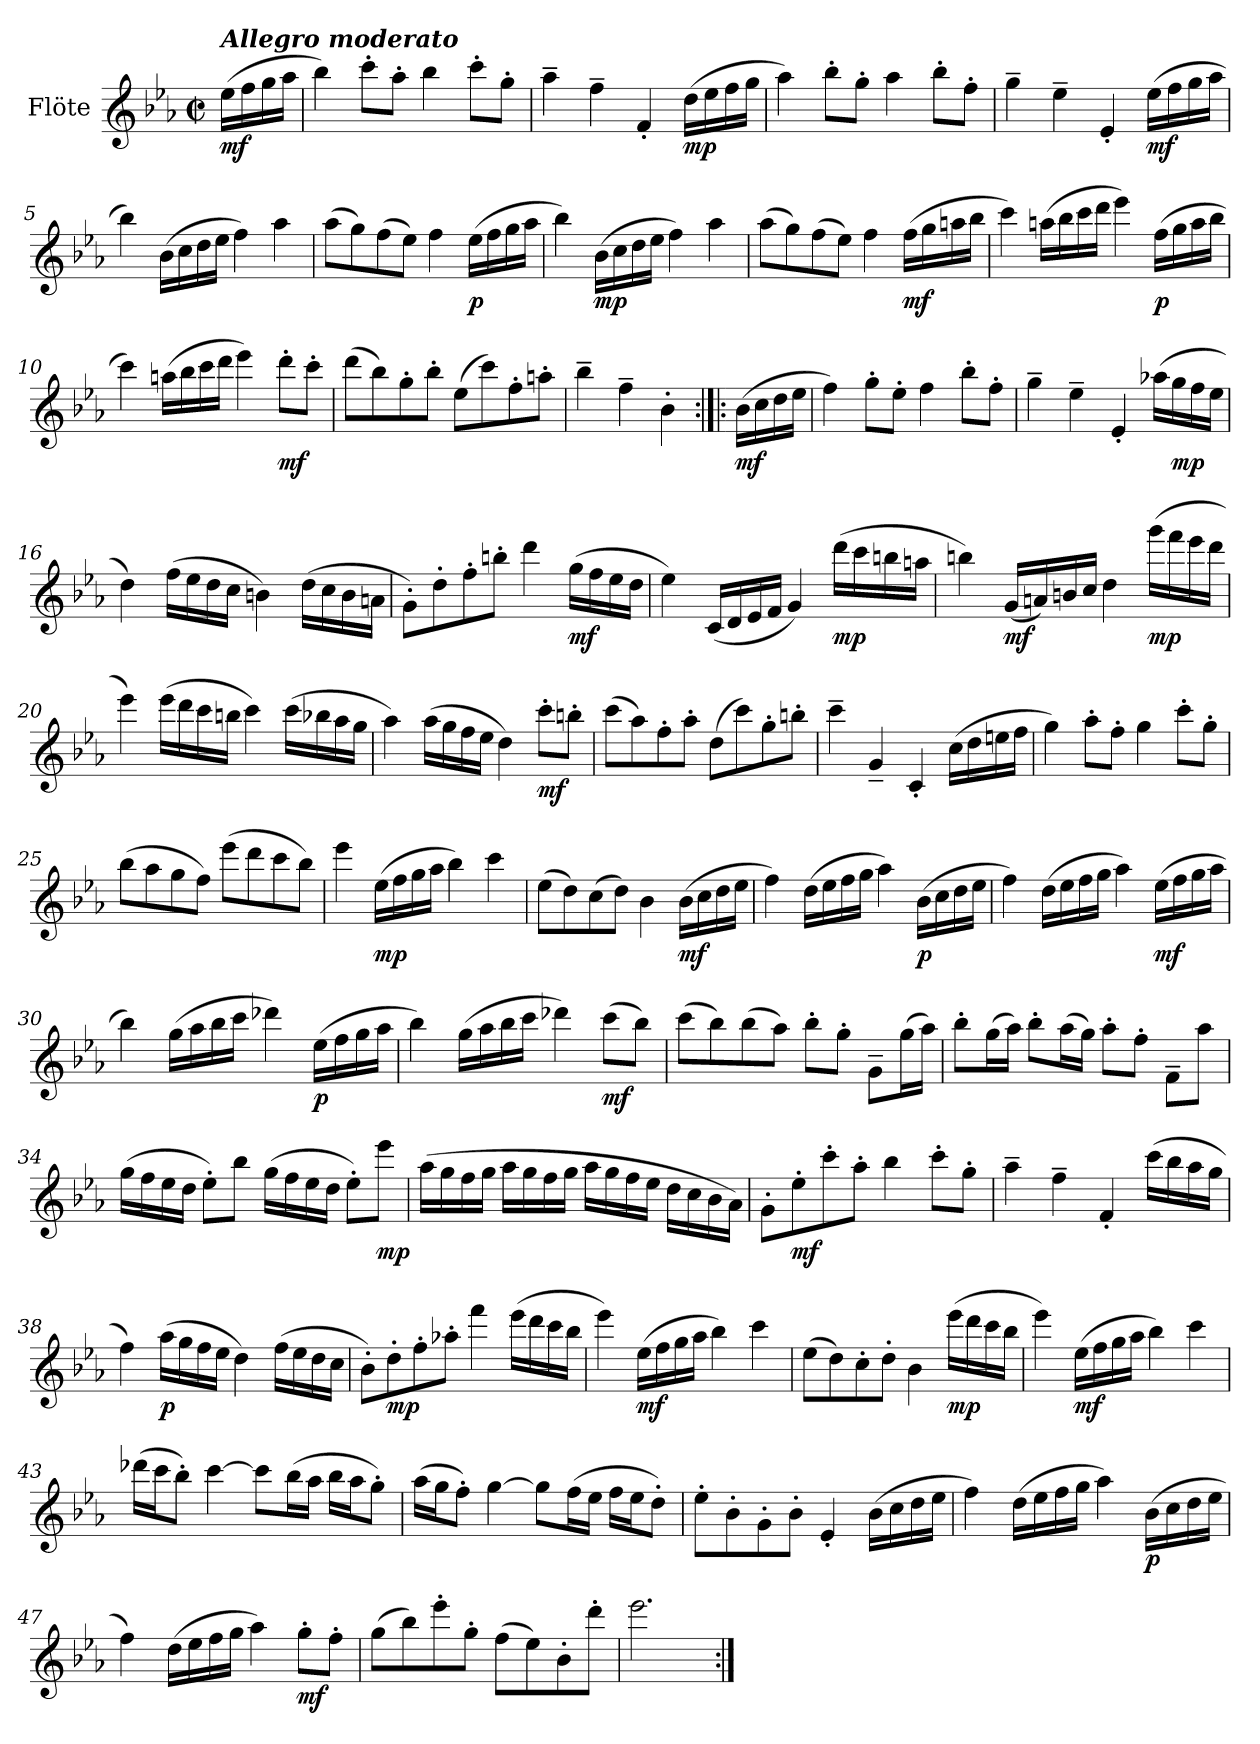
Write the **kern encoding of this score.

**kern	**dynam
*part1	*part1
*staff1	*staff1
*I"Flöte	*
*I'Fl.	*
*clefG2	*
*k[b-e-a-]	*
*M2/2	*
*met(c|)	*
*MM128	*
=	=
!LO:TX:a:Bi:t=Allegro moderato	!
!	!LO:DY:b
(>16ee-\LL	mf
16ff\	.
16gg\	.
16aa-\JJ	.
=1	=1
4bb-\)	.
8ccc'\L	.
8aa-'\J	.
4bb-\	.
8ccc'\L	.
8gg'\J	.
=2	=2
4aa-~\	.
4ff~\	.
4f'/	.
!	!LO:DY:b
(>16dd\LL	mp
16ee-\	.
16ff\	.
16gg\JJ	.
=3	=3
4aa-\)	.
8bb-'\L	.
8gg'\J	.
4aa-\	.
8bb-'\L	.
8ff'\J	.
=4	=4
4gg~\	.
4ee-~\	.
4e-'/	.
!	!LO:DY:b
(>16ee-\LL	mf
16ff\	.
16gg\	.
16aa-\JJ	.
=5	=5
4bb-\)	.
(>16b-\LL	.
16cc\	.
16dd\	.
16ee-\JJ	.
4ff\)	.
4aa-\	.
!!LO:LB:g=z
=6	=6
(>8aa-\L	.
8gg\)	.
(>8ff\	.
8ee-\J)	.
4ff\	.
!	!LO:DY:b
(>16ee-\LL	p
16ff\	.
16gg\	.
16aa-\JJ	.
=7	=7
4bb-\)	.
!	!LO:DY:b
(>16b-\LL	mp
16cc\	.
16dd\	.
16ee-\JJ	.
4ff\)	.
4aa-\	.
=8	=8
(>8aa-\L	.
8gg\)	.
(>8ff\	.
8ee-\J)	.
4ff\	.
!	!LO:DY:b
(>16ff\LL	mf
16gg\	.
16aan\	.
16bb-\JJ	.
=9	=9
4ccc\)	.
(>16aan\LL	.
16bb-\	.
16ccc\	.
16ddd\JJ	.
4eee-\)	.
!	!LO:DY:b
(>16ff\LL	p
16gg\	.
16aa\	.
16bb-\JJ	.
!!LO:LB:g=z
=10	=10
4ccc\)	.
(>16aan\LL	.
16bb-\	.
16ccc\	.
16ddd\JJ	.
4eee-\)	.
!	!LO:DY:b
8ddd'\L	mf
8ccc'\J	.
=11	=11
(>8ddd\L	.
8bb-\)	.
8gg'\	.
8bb-'\J	.
(>8ee-\L	.
8ccc\)	.
8ff'\	.
8aan'\J	.
=12	=12
4bb-~\	.
4ff~\	.
4b-'\	.
=13:|!|:	=13:|!|:
!	!LO:DY:b
(>16b-\LL	mf
16cc\	.
16dd\	.
16ee-\JJ	.
=14	=14
4ff\)	.
8gg'\L	.
8ee-'\J	.
4ff\	.
8bb-'\L	.
8ff'\J	.
=15	=15
4gg~\	.
4ee-~\	.
4e-'/	.
(>16aa-X\LL	.
!	!LO:DY:b
16gg\	mp
16ff\	.
16ee-\JJ	.
!!LO:LB:g=z
=16	=16
4dd\)	.
(>16ff\LL	.
16ee-\	.
16dd\	.
16cc\JJ	.
4bn\)	.
(>16dd\LL	.
16cc\	.
16b\	.
16an\JJ	.
=17	=17
8g'\L)	.
8dd'\	.
8ff'\	.
8bbn'\J	.
4ddd\	.
!	!LO:DY:b
(>16gg\LL	mf
16ff\	.
16ee-\	.
16dd\JJ	.
=18	=18
4ee-\)	.
(<16c/LL	.
16d/	.
16e-/	.
16f/JJ	.
4g/)	.
!	!LO:DY:b
(>16ddd\LL	mp
16ccc\	.
16bbn\	.
16aan\JJ	.
=19	=19
4bbn\)	.
!	!LO:DY:b
(<16g/LL	mf
16an/)	.
16bn/	.
16cc/JJ	.
4dd\	.
!	!LO:DY:b
(>16ggg\LL	mp
16fff\	.
16eee-\	.
16ddd\JJ	.
!!LO:LB:g=z
=20	=20
4eee-\)	.
(>16eee-\LL	.
16ddd\	.
16ccc\	.
16bbn\JJ	.
4ccc\)	.
(>16ccc\LL	.
16bb-X\	.
16aa-\	.
16gg\JJ	.
=21	=21
4aa-\)	.
(>16aa-\LL	.
16gg\	.
16ff\	.
16ee-\JJ	.
4dd\)	.
!	!LO:DY:b
8ccc'\L	mf
8bbn'\J	.
=22	=22
(>8ccc\L	.
8aa-\)	.
8ff'\	.
8aa-'\J	.
(>8dd\L	.
8ccc\)	.
8gg'\	.
8bbn'\J	.
=23	=23
4ccc~\	.
4g~/	.
4c'/	.
(>16cc\LL	.
16dd\	.
16een\	.
16ff\JJ	.
!!LO:LB:g=z
=24	=24
4gg\)	.
8aa-'\L	.
8ff'\J	.
4gg\	.
8ccc'\L	.
8gg'\J	.
=25	=25
(>8bb-\L	.
8aa-\	.
8gg\	.
8ff\J)	.
(>8eee-\L	.
8ddd\	.
8ccc\	.
8bb-\J)	.
=26	=26
4eee-\	.
!	!LO:DY:b
(>16ee-\LL	mp
16ff\	.
16gg\	.
16aa-\JJ	.
4bb-\)	.
4ccc\	.
=27	=27
(>8ee-\L	.
8dd\)	.
(>8cc\	.
8dd\J)	.
4b-\	.
!	!LO:DY:b
(>16b-\LL	mf
16cc\	.
16dd\	.
16ee-\JJ	.
=28	=28
4ff\)	.
(>16dd\LL	.
16ee-\	.
16ff\	.
16gg\JJ	.
4aa-\)	.
!	!LO:DY:b
(>16b-\LL	p
16cc\	.
16dd\	.
16ee-\JJ	.
!!LO:PB:g=z
=29	=29
4ff\)	.
(>16dd\LL	.
16ee-\	.
16ff\	.
16gg\JJ	.
4aa-\)	.
!	!LO:DY:b
(>16ee-\LL	mf
16ff\	.
16gg\	.
16aa-\JJ	.
=30	=30
4bb-\)	.
(>16gg\LL	.
16aa-\	.
16bb-\	.
16ccc\JJ	.
4ddd-X\)	.
!	!LO:DY:b
(>16ee-\LL	p
16ff\	.
16gg\	.
16aa-\JJ	.
=31	=31
4bb-\)	.
(>16gg\LL	.
16aa-\	.
16bb-\	.
16ccc\JJ	.
4ddd-X\)	.
!	!LO:DY:b
(>8ccc\L	mf
8bb-\J)	.
=32	=32
(>8ccc\L	.
8bb-\)	.
(>8bb-\	.
8aa-\J)	.
8bb-'\L	.
8gg'\J	.
8g~\L	.
(>16gg\L	.
16aa-\JJ)	.
!!LO:LB:g=z
=33	=33
8bb-'\L	.
(>16gg\L	.
16aa-\JJ)	.
8bb-'\L	.
(>16aa-\L	.
16gg\JJ)	.
8aa-'\L	.
8ff'\J	.
8f~\L	.
8aa-\J	.
=34	=34
(>16gg\LL	.
16ff\	.
16ee-\	.
16dd\JJ	.
8ee-'\L)	.
8bb-\J	.
(>16gg\LL	.
16ff\	.
16ee-\	.
16dd\JJ	.
8ee-'\L)	.
!	!LO:DY:b
8eee-\J	mp
=35	=35
(>16aa-\LL	.
16gg\	.
16ff\	.
16gg\JJ	.
16aa-\LL	.
16gg\	.
16ff\	.
16gg\JJ	.
16aa-\LL	.
16gg\	.
16ff\	.
16ee-\JJ	.
16dd\LL	.
16cc\	.
16b-\	.
16a-\JJ)	.
!!LO:LB:g=z
=36	=36
8g'\L	.
!	!LO:DY:b
8ee-'\	mf
8ccc'\	.
8aa-'\J	.
4bb-\	.
8ccc'\L	.
8gg'\J	.
=37	=37
4aa-~\	.
4ff~\	.
4f'/	.
(>16ccc\LL	.
16bb-\	.
16aa-\	.
16gg\JJ	.
=38	=38
4ff\)	.
!	!LO:DY:b
(>16aa-\LL	p
16gg\	.
16ff\	.
16ee-\JJ	.
4dd\)	.
(>16ff\LL	.
16ee-\	.
16dd\	.
16cc\JJ	.
=39	=39
8b-'\L)	.
!	!LO:DY:b
8dd'\	mp
8ff'\	.
8aa-X'\J	.
4fff\	.
(>16eee-\LL	.
16ddd\	.
16ccc\	.
16bb-\JJ	.
!!LO:LB:g=z
=40	=40
4eee-\)	.
!	!LO:DY:b
(>16ee-\LL	mf
16ff\	.
16gg\	.
16aa-\JJ	.
4bb-\)	.
4ccc\	.
=41	=41
(>8ee-\L	.
8dd\)	.
8cc'\	.
8dd'\J	.
4b-\	.
!	!LO:DY:b
(>16eee-\LL	mp
16ddd\	.
16ccc\	.
16bb-\JJ	.
=42	=42
4eee-\)	.
!	!LO:DY:b
(>16ee-\LL	mf
16ff\	.
16gg\	.
16aa-\JJ	.
4bb-\)	.
4ccc\	.
=43	=43
(>16ddd-X\LL	.
16ccc\J	.
8bb-'\J)	.
[4ccc\	.
8ccc\L]	.
(>16bb-\L	.
16aa-\JJ	.
16bb-\LL	.
16aa-\J	.
8gg'\J)	.
!!LO:LB:g=z
=44	=44
(>16aa-\LL	.
16gg\J	.
8ff'\J)	.
[4gg\	.
8gg\L]	.
(>16ff\L	.
16ee-\JJ	.
16ff\LL	.
16ee-\J	.
8dd'\J)	.
=45	=45
8ee-'\L	.
8b-'\	.
8g'\	.
8b-'\J	.
4e-'/	.
(>16b-\LL	.
16cc\	.
16dd\	.
16ee-\JJ	.
=46	=46
4ff\)	.
(>16dd\LL	.
16ee-\	.
16ff\	.
16gg\JJ	.
4aa-\)	.
!	!LO:DY:b
(>16b-\LL	p
16cc\	.
16dd\	.
16ee-\JJ	.
=47	=47
4ff\)	.
(>16dd\LL	.
16ee-\	.
16ff\	.
16gg\JJ	.
4aa-\)	.
!	!LO:DY:b
8gg'\L	mf
8ff'\J	.
=48	=48
(>8gg\L	.
8bb-\)	.
8eee-'\	.
8gg'\J	.
(>8ff\L	.
8ee-\)	.
8b-'\	.
8ddd'\J	.
!!LO:LB:g=z
=49	=49
2.eee-\	.
=:|!	=:|!
*-	*-
